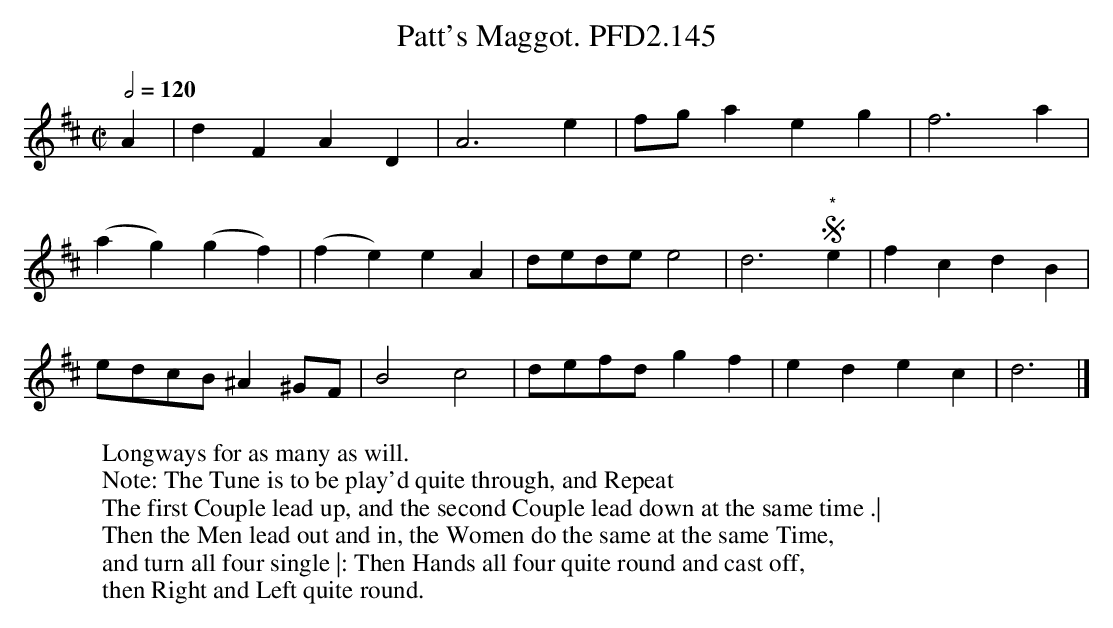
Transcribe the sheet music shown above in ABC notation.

X:1
T:Patt's Maggot. PFD2.145
M:C|
L:1/4
W:Longways for as many as will.
W:Note: The Tune is to be play'd quite through, and Repeat
W:The first Couple lead up, and the second Couple lead down at the same time .|
W:Then the Men lead out and in, the Women do the same at the same Time,
W:and turn all four single |: Then Hands all four quite round and cast off,
W:then Right and Left quite round.
Q:2/4=120
K:D
A | dFAD | A3 e | f/g/a eg | f3 a |
(ag) (gf) | (fe) eA | d/e/d/e/ e2 | d3 "*"!segno!e |fc dB |
e/d/c/B/ ^A ^G/F/ | B2 c2 | d/e/f/d/ gf |edec | d3 |]
